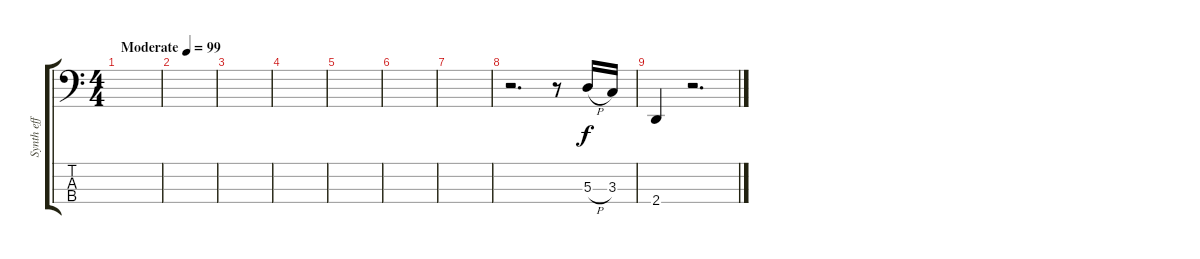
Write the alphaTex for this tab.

\track ("Synth eff 2" "Synth eff ") {instrument distortionguitar}
\staff {score tabs}
\tuning (G2 D2 A1 C1) {hide}
\ts (4 4)
\tempo (99 "Moderate")
\clef f4
\ks c
|
|
|
|
|
|
|
r.2{d} r.8 5.3{h}.16 3.3.16 |
2.4.4{volume 2} r.2{d}
